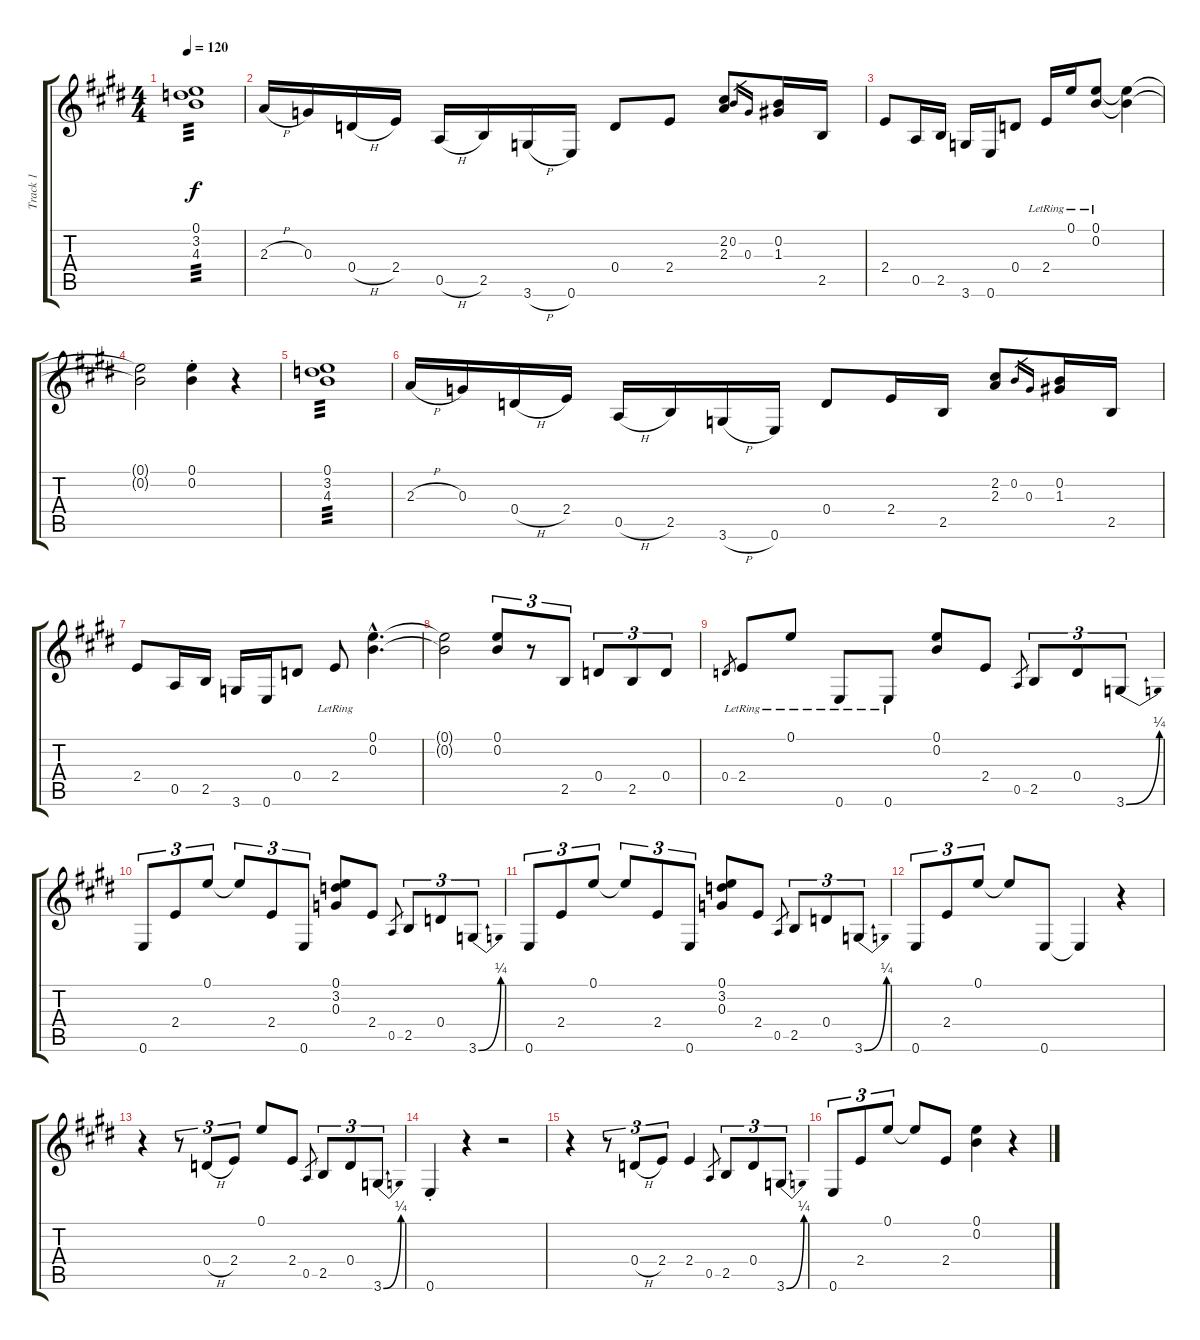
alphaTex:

\track ("Track 1" "Track 1") {instrument distortionguitar}
\staff {score tabs}
\tuning (E4 B3 G3 D3 A2 E2) {hide}
\ts (4 4)
\tempo 120
\clef g2
\ks e
(0.1 3.2 4.3).1{tp 3 dy f instrument distortionguitar} |
2.3{h}.16 0.3.16 0.4{h}.16 2.4.16 0.5{h}.16 2.5.16 3.6{h}.16 0.6.16 0.4.8 2.4.8 (2.2 2.3).8 0.2.16{gr} 0.3.16{gr} (0.2 1.3).16 2.5.16 |
2.4.8 0.5.16 2.5.16 3.6.16 0.6.16 0.4.8 2.4{lr}.16 0.1{lr}.16 (0.1{lr} 0.2).8 (0.1{t} 0.2{t}).4 |
(0.1{t} 0.2{t}).2 (0.1 0.2{st}).4 r.4 |
(0.1 3.2 4.3).1{tp 3} |
2.3{h}.16 0.3.16 0.4{h}.16 2.4.16 0.5{h}.16 2.5.16 3.6{h}.16 0.6.16 0.4.8 2.4.16 2.5.16 (2.2 2.3).8 0.2.16{gr} 0.3.16{gr} (0.2 1.3).16 2.5.16 |
2.4.8 0.5.16 2.5.16 3.6.16 0.6.16 0.4.8 2.4{lr}.8 (0.1{hac} 0.2{hac}).4{d} |
(0.1{t} 0.2{t}).2 (0.1 0.2).8{tu (3 2)} r.8{tu (3 2)} 2.5.8{tu (3 2)} 0.4.8{tu (3 2)} 2.5.8{tu (3 2)} 0.4.8{tu (3 2)} |
0.4.8{gr} 2.4{lr}.8 0.1{lr}.8 0.6{lr}.8 0.6{lr}.8 (0.1 0.2).8 2.4.8 0.5.8{gr} 2.5.8{tu (3 2)} 0.4.8{tu (3 2)} 3.6{be (bend 0 0 60 1)}.8{tu (3 2)} |
0.6.8{tu (3 2)} 2.4.8{tu (3 2)} 0.1.8{tu (3 2)} 0.1{t}.8{tu (3 2)} 2.4.8{tu (3 2)} 0.6.8{tu (3 2)} (0.1 3.2 0.3).8 2.4.8 0.5.8{gr} 2.5.8{tu (3 2)} 0.4.8{tu (3 2)} 3.6{be (bend 0 0 60 1)}.8{tu (3 2)} |
0.6.8{tu (3 2)} 2.4.8{tu (3 2)} 0.1.8{tu (3 2)} 0.1{t}.8{tu (3 2)} 2.4.8{tu (3 2)} 0.6.8{tu (3 2)} (0.1 3.2 0.3).8 2.4.8 0.5.8{gr} 2.5.8{tu (3 2)} 0.4.8{tu (3 2)} 3.6{be (bend 0 0 60 1)}.8{tu (3 2)} |
0.6.8{tu (3 2)} 2.4.8{tu (3 2)} 0.1.8{tu (3 2)} 0.1{t}.8 0.6.8 0.6{t}.4 r.4 |
r.4 r.8{tu (3 2)} 0.4{h}.8{tu (3 2)} 2.4.8{tu (3 2)} 0.1.8 2.4.8 0.5.8{gr} 2.5.8{tu (3 2)} 0.4.8{tu (3 2)} 3.6{be (bend 0 0 60 1)}.8{tu (3 2)} |
0.6{st}.4 r.4 r.2 |
r.4 r.8{tu (3 2)} 0.4{h}.8{tu (3 2)} 2.4.8{tu (3 2)} 2.4.4 0.5.8{gr} 2.5.8{tu (3 2)} 0.4.8{tu (3 2)} 3.6{be (bend 0 0 60 1)}.8{tu (3 2)} |
0.6.8{tu (3 2)} 2.4.8{tu (3 2)} 0.1.8{tu (3 2)} 0.1{t}.8 2.4.8 (0.1 0.2).4 r.4
